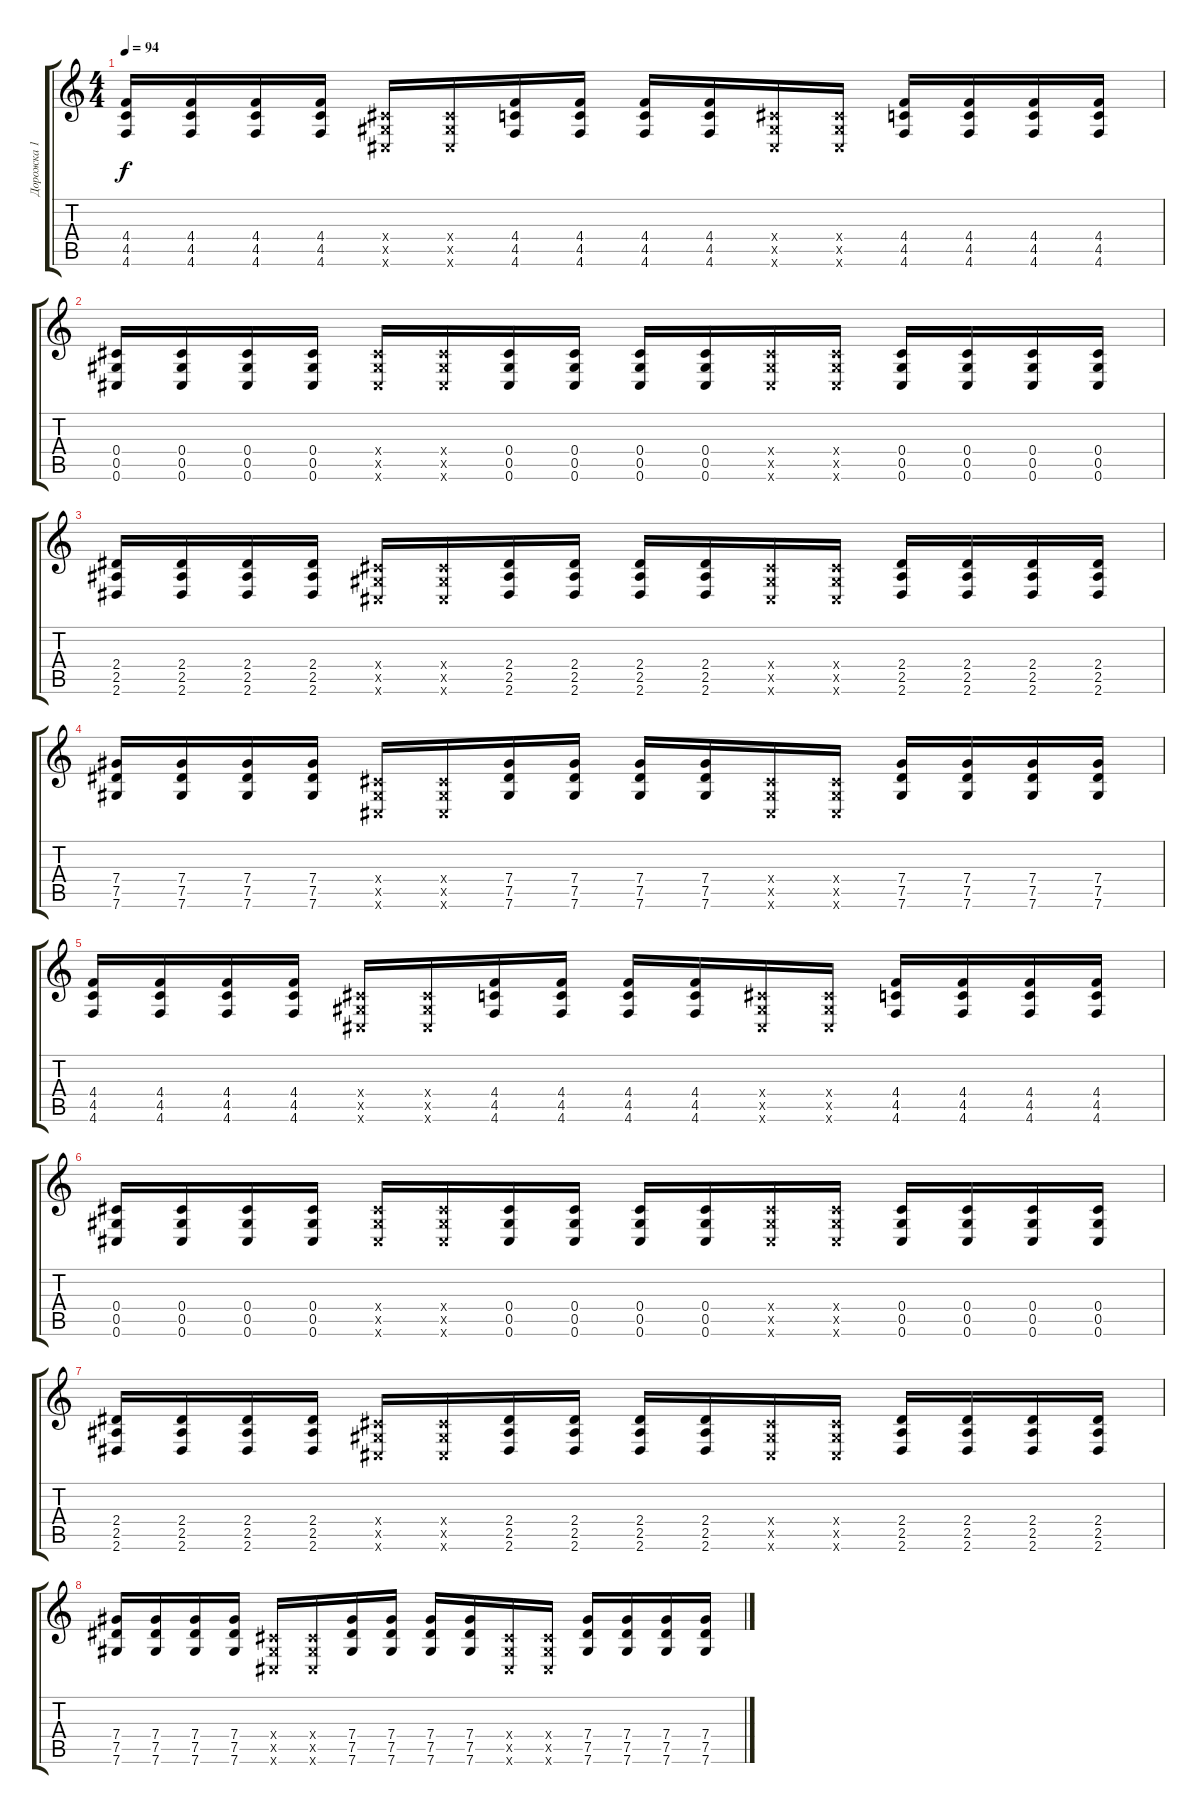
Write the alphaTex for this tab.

\track ("Дорожка 1" "Дорожка 1") {instrument acousticguitarsteel}
\staff {score tabs}
\tuning (Eb4 Bb3 Gb3 Db3 Ab2 Db2) {hide}
\ts (4 4)
\tempo 94
\clef g2
\ks c
(4.4 4.5 4.6).16{dy f} (4.4 4.5 4.6).16 (4.4 4.5 4.6).16 (4.4 4.5 4.6).16 (0.4{x} 0.5{x} 0.6{x}).16 (0.4{x} 0.5{x} 0.6{x}).16 (4.4 4.5 4.6).16 (4.4 4.5 4.6).16 (4.4 4.5 4.6).16 (4.4 4.5 4.6).16 (0.4{x} 0.5{x} 0.6{x}).16 (0.4{x} 0.5{x} 0.6{x}).16 (4.4 4.5 4.6).16 (4.4 4.5 4.6).16 (4.4 4.5 4.6).16 (4.4 4.5 4.6).16 |
(0.4 0.5 0.6).16 (0.4 0.5 0.6).16 (0.4 0.5 0.6).16 (0.4 0.5 0.6).16 (0.4{x} 0.5{x} 0.6{x}).16 (0.4{x} 0.5{x} 0.6{x}).16 (0.4 0.5 0.6).16 (0.4 0.5 0.6).16 (0.4 0.5 0.6).16 (0.4 0.5 0.6).16 (0.4{x} 0.5{x} 0.6{x}).16 (0.4{x} 0.5{x} 0.6{x}).16 (0.4 0.5 0.6).16 (0.4 0.5 0.6).16 (0.4 0.5 0.6).16 (0.4 0.5 0.6).16 |
(2.4 2.5 2.6).16 (2.4 2.5 2.6).16 (2.4 2.5 2.6).16 (2.4 2.5 2.6).16 (0.4{x} 0.5{x} 0.6{x}).16 (0.4{x} 0.5{x} 0.6{x}).16 (2.4 2.5 2.6).16 (2.4 2.5 2.6).16 (2.4 2.5 2.6).16 (2.4 2.5 2.6).16 (0.4{x} 0.5{x} 0.6{x}).16 (0.4{x} 0.5{x} 0.6{x}).16 (2.4 2.5 2.6).16 (2.4 2.5 2.6).16 (2.4 2.5 2.6).16 (2.4 2.5 2.6).16 |
(7.4 7.5 7.6).16 (7.4 7.5 7.6).16 (7.4 7.5 7.6).16 (7.4 7.5 7.6).16 (0.4{x} 0.5{x} 0.6{x}).16 (0.4{x} 0.5{x} 0.6{x}).16 (7.4 7.5 7.6).16 (7.4 7.5 7.6).16 (7.4 7.5 7.6).16 (7.4 7.5 7.6).16 (0.4{x} 0.5{x} 0.6{x}).16 (0.4{x} 0.5{x} 0.6{x}).16 (7.4 7.5 7.6).16 (7.4 7.5 7.6).16 (7.4 7.5 7.6).16 (7.4 7.5 7.6).16 |
(4.4 4.5 4.6).16 (4.4 4.5 4.6).16 (4.4 4.5 4.6).16 (4.4 4.5 4.6).16 (0.4{x} 0.5{x} 0.6{x}).16 (0.4{x} 0.5{x} 0.6{x}).16 (4.4 4.5 4.6).16 (4.4 4.5 4.6).16 (4.4 4.5 4.6).16 (4.4 4.5 4.6).16 (0.4{x} 0.5{x} 0.6{x}).16 (0.4{x} 0.5{x} 0.6{x}).16 (4.4 4.5 4.6).16 (4.4 4.5 4.6).16 (4.4 4.5 4.6).16 (4.4 4.5 4.6).16 |
(0.4 0.5 0.6).16 (0.4 0.5 0.6).16 (0.4 0.5 0.6).16 (0.4 0.5 0.6).16 (0.4{x} 0.5{x} 0.6{x}).16 (0.4{x} 0.5{x} 0.6{x}).16 (0.4 0.5 0.6).16 (0.4 0.5 0.6).16 (0.4 0.5 0.6).16 (0.4 0.5 0.6).16 (0.4{x} 0.5{x} 0.6{x}).16 (0.4{x} 0.5{x} 0.6{x}).16 (0.4 0.5 0.6).16 (0.4 0.5 0.6).16 (0.4 0.5 0.6).16 (0.4 0.5 0.6).16 |
(2.4 2.5 2.6).16 (2.4 2.5 2.6).16 (2.4 2.5 2.6).16 (2.4 2.5 2.6).16 (0.4{x} 0.5{x} 0.6{x}).16 (0.4{x} 0.5{x} 0.6{x}).16 (2.4 2.5 2.6).16 (2.4 2.5 2.6).16 (2.4 2.5 2.6).16 (2.4 2.5 2.6).16 (0.4{x} 0.5{x} 0.6{x}).16 (0.4{x} 0.5{x} 0.6{x}).16 (2.4 2.5 2.6).16 (2.4 2.5 2.6).16 (2.4 2.5 2.6).16 (2.4 2.5 2.6).16 |
(7.4 7.5 7.6).16 (7.4 7.5 7.6).16 (7.4 7.5 7.6).16 (7.4 7.5 7.6).16 (0.4{x} 0.5{x} 0.6{x}).16 (0.4{x} 0.5{x} 0.6{x}).16 (7.4 7.5 7.6).16 (7.4 7.5 7.6).16 (7.4 7.5 7.6).16 (7.4 7.5 7.6).16 (0.4{x} 0.5{x} 0.6{x}).16 (0.4{x} 0.5{x} 0.6{x}).16 (7.4 7.5 7.6).16 (7.4 7.5 7.6).16 (7.4 7.5 7.6).16 (7.4 7.5 7.6).16
